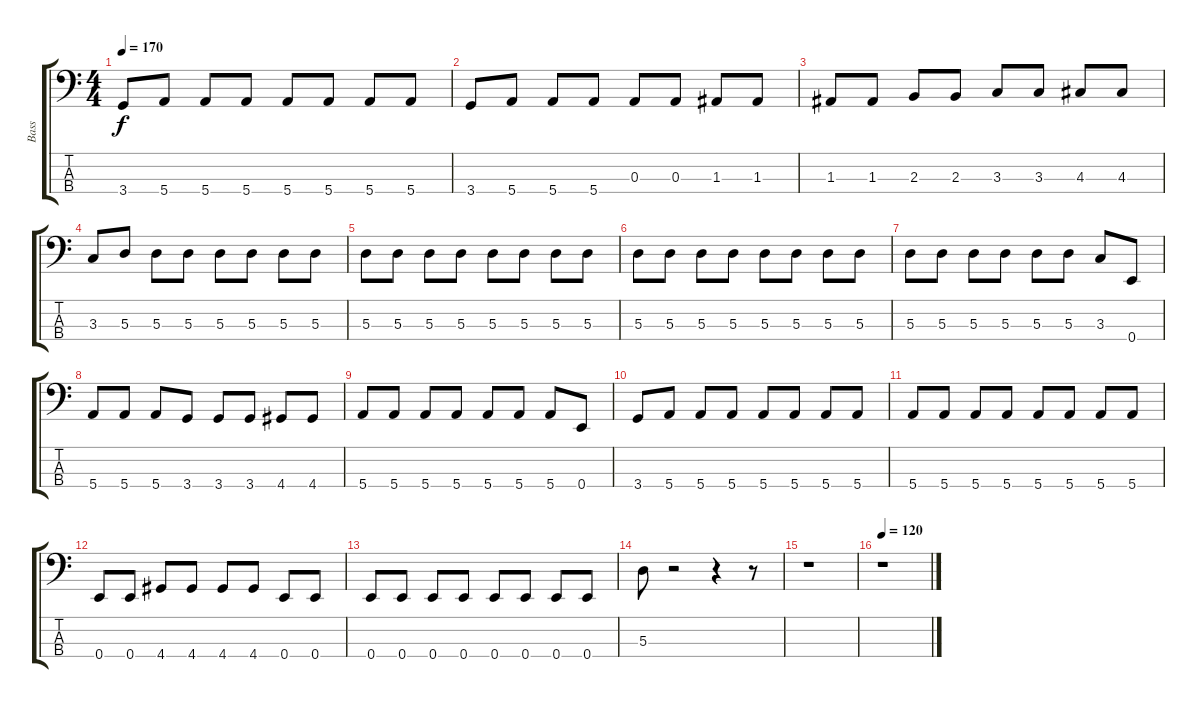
\track ("Bass" "Bass") {instrument electricbassfinger}
\staff {score tabs}
\tuning (G2 D2 A1 E1) {hide}
\ts (4 4)
\tempo 170
\clef f4
\ks c
3.4.8{dy f} 5.4.8 5.4.8 5.4.8 5.4.8 5.4.8 5.4.8 5.4.8 |
3.4.8 5.4.8 5.4.8 5.4.8 0.3.8 0.3.8 1.3.8 1.3.8 |
1.3.8 1.3.8 2.3.8 2.3.8 3.3.8 3.3.8 4.3.8 4.3.8 |
3.3.8 5.3.8 5.3.8 5.3.8 5.3.8 5.3.8 5.3.8 5.3.8 |
5.3.8 5.3.8 5.3.8 5.3.8 5.3.8 5.3.8 5.3.8 5.3.8 |
5.3.8 5.3.8 5.3.8 5.3.8 5.3.8 5.3.8 5.3.8 5.3.8 |
5.3.8 5.3.8 5.3.8 5.3.8 5.3.8 5.3.8 3.3.8 0.4.8 |
5.4.8 5.4.8 5.4.8 3.4.8 3.4.8 3.4.8 4.4.8 4.4.8 |
5.4.8 5.4.8 5.4.8 5.4.8 5.4.8 5.4.8 5.4.8 0.4.8 |
3.4.8 5.4.8 5.4.8 5.4.8 5.4.8 5.4.8 5.4.8 5.4.8 |
5.4.8 5.4.8 5.4.8 5.4.8 5.4.8 5.4.8 5.4.8 5.4.8 |
0.4.8 0.4.8 4.4.8 4.4.8 4.4.8 4.4.8 0.4.8 0.4.8 |
0.4.8 0.4.8 0.4.8 0.4.8 0.4.8 0.4.8 0.4.8 0.4.8 |
5.3.8 r.2 r.4 r.8 |
r.1 |
\tempo 120
r.1
